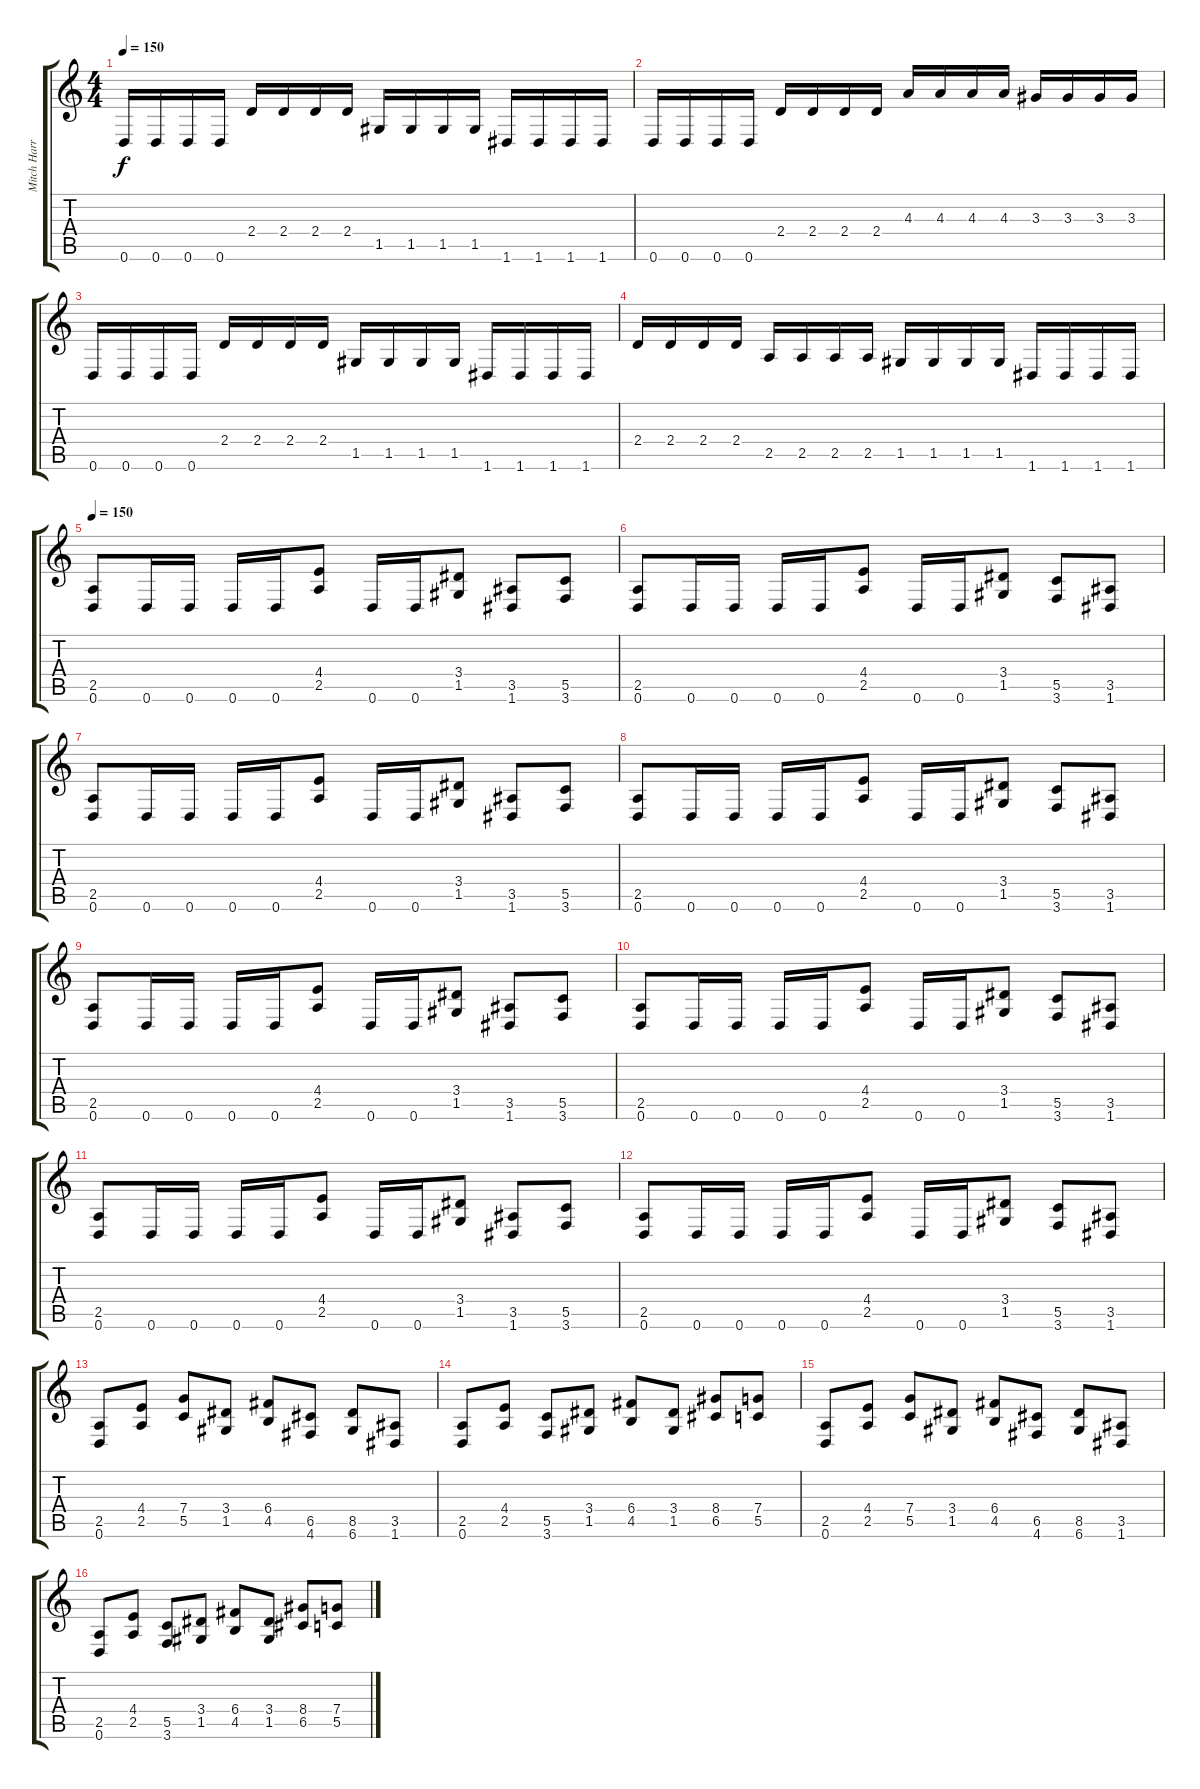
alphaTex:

\track ("Mitch Harris (Guitar 1) " "Mitch Harr") {instrument distortionguitar}
\staff {score tabs}
\tuning (D4 A3 F3 C3 G2 D2) {hide}
\ts (4 4)
\tempo 150
\clef g2
\ks c
0.6.16{dy f} 0.6.16 0.6.16 0.6.16 2.4.16 2.4.16 2.4.16 2.4.16 1.5.16 1.5.16 1.5.16 1.5.16 1.6.16 1.6.16 1.6.16 1.6.16 |
0.6.16 0.6.16 0.6.16 0.6.16 2.4.16 2.4.16 2.4.16 2.4.16 4.3.16 4.3.16 4.3.16 4.3.16 3.3.16 3.3.16 3.3.16 3.3.16 |
0.6.16 0.6.16 0.6.16 0.6.16 2.4.16 2.4.16 2.4.16 2.4.16 1.5.16 1.5.16 1.5.16 1.5.16 1.6.16 1.6.16 1.6.16 1.6.16 |
2.4.16 2.4.16 2.4.16 2.4.16 2.5.16 2.5.16 2.5.16 2.5.16 1.5.16 1.5.16 1.5.16 1.5.16 1.6.16 1.6.16 1.6.16 1.6.16 |
\tempo 150
(2.5 0.6).8 0.6.16 0.6.16 0.6.16 0.6.16 (4.4 2.5).8 0.6.16 0.6.16 (3.4 1.5).8 (3.5 1.6).8 (5.5 3.6).8 |
(2.5 0.6).8 0.6.16 0.6.16 0.6.16 0.6.16 (4.4 2.5).8 0.6.16 0.6.16 (3.4 1.5).8 (5.5 3.6).8 (3.5 1.6).8 |
(2.5 0.6).8 0.6.16 0.6.16 0.6.16 0.6.16 (4.4 2.5).8 0.6.16 0.6.16 (3.4 1.5).8 (3.5 1.6).8 (5.5 3.6).8 |
(2.5 0.6).8 0.6.16 0.6.16 0.6.16 0.6.16 (4.4 2.5).8 0.6.16 0.6.16 (3.4 1.5).8 (5.5 3.6).8 (3.5 1.6).8 |
(2.5 0.6).8 0.6.16 0.6.16 0.6.16 0.6.16 (4.4 2.5).8 0.6.16 0.6.16 (3.4 1.5).8 (3.5 1.6).8 (5.5 3.6).8 |
(2.5 0.6).8 0.6.16 0.6.16 0.6.16 0.6.16 (4.4 2.5).8 0.6.16 0.6.16 (3.4 1.5).8 (5.5 3.6).8 (3.5 1.6).8 |
(2.5 0.6).8 0.6.16 0.6.16 0.6.16 0.6.16 (4.4 2.5).8 0.6.16 0.6.16 (3.4 1.5).8 (3.5 1.6).8 (5.5 3.6).8 |
(2.5 0.6).8 0.6.16 0.6.16 0.6.16 0.6.16 (4.4 2.5).8 0.6.16 0.6.16 (3.4 1.5).8 (5.5 3.6).8 (3.5 1.6).8 |
(2.5 0.6).8 (4.4 2.5).8 (7.4 5.5).8 (3.4 1.5).8 (6.4 4.5).8 (6.5 4.6).8 (8.5 6.6).8 (3.5 1.6).8 |
(2.5 0.6).8 (4.4 2.5).8 (5.5 3.6).8 (3.4 1.5).8 (6.4 4.5).8 (3.4 1.5).8 (8.4 6.5).8 (7.4 5.5).8 |
(2.5 0.6).8 (4.4 2.5).8 (7.4 5.5).8 (3.4 1.5).8 (6.4 4.5).8 (6.5 4.6).8 (8.5 6.6).8 (3.5 1.6).8 |
(2.5 0.6).8 (4.4 2.5).8 (5.5 3.6).8 (3.4 1.5).8 (6.4 4.5).8 (3.4 1.5).8 (8.4 6.5).8 (7.4 5.5).8
